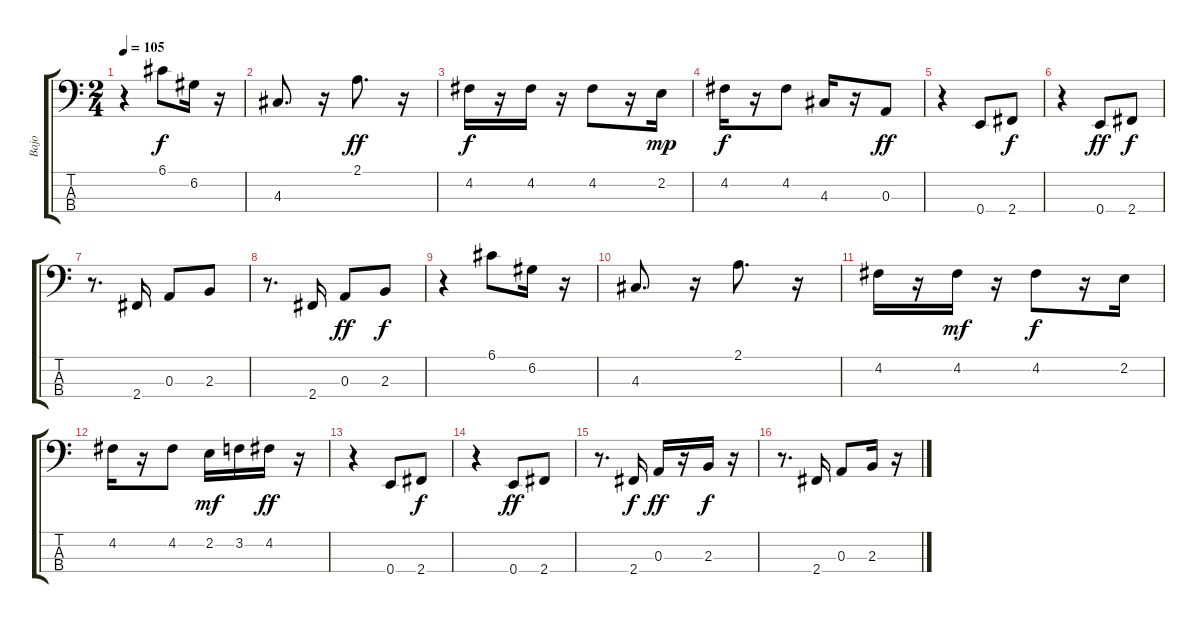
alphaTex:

\track ("Bajo" "Bajo") {instrument electricbassfinger}
\staff {score tabs}
\tuning (G2 D2 A1 E1) {hide}
\ts (2 4)
\tempo 105
\clef f4
\ks c
r.4{dy f} 6.1.8 6.2.16 r.16 |
4.3.8{d} r.16 2.1.8{d dy ff} r.16 |
4.2.16{dy f} r.16 4.2.16 r.16 4.2.8 r.16 2.2.16{dy mp} |
4.2.16{dy f} r.16 4.2.8 4.3.16 r.16 0.3.8{dy ff} |
r.4 0.4.8 2.4.8{dy f} |
r.4 0.4.8{dy ff} 2.4.8{dy f} |
r.8{d} 2.4.16 0.3.8 2.3.8 |
r.8{d} 2.4.16 0.3.8{dy ff} 2.3.8{dy f} |
r.4 6.1.8 6.2.16 r.16 |
4.3.8{d} r.16 2.1.8{d} r.16 |
4.2.16 r.16 4.2.16{dy mf} r.16 4.2.8{dy f} r.16 2.2.16 |
4.2.16 r.16 4.2.8 2.2.16{dy mf} 3.2.16 4.2.16{dy ff} r.16 |
r.4 0.4.8 2.4.8{dy f} |
r.4 0.4.8{dy ff} 2.4.8 |
r.8{d} 2.4.16{dy f} 0.3.16{dy ff} r.16 2.3.16{dy f} r.16 |
r.8{d} 2.4.16 0.3.8 2.3.16 r.16
